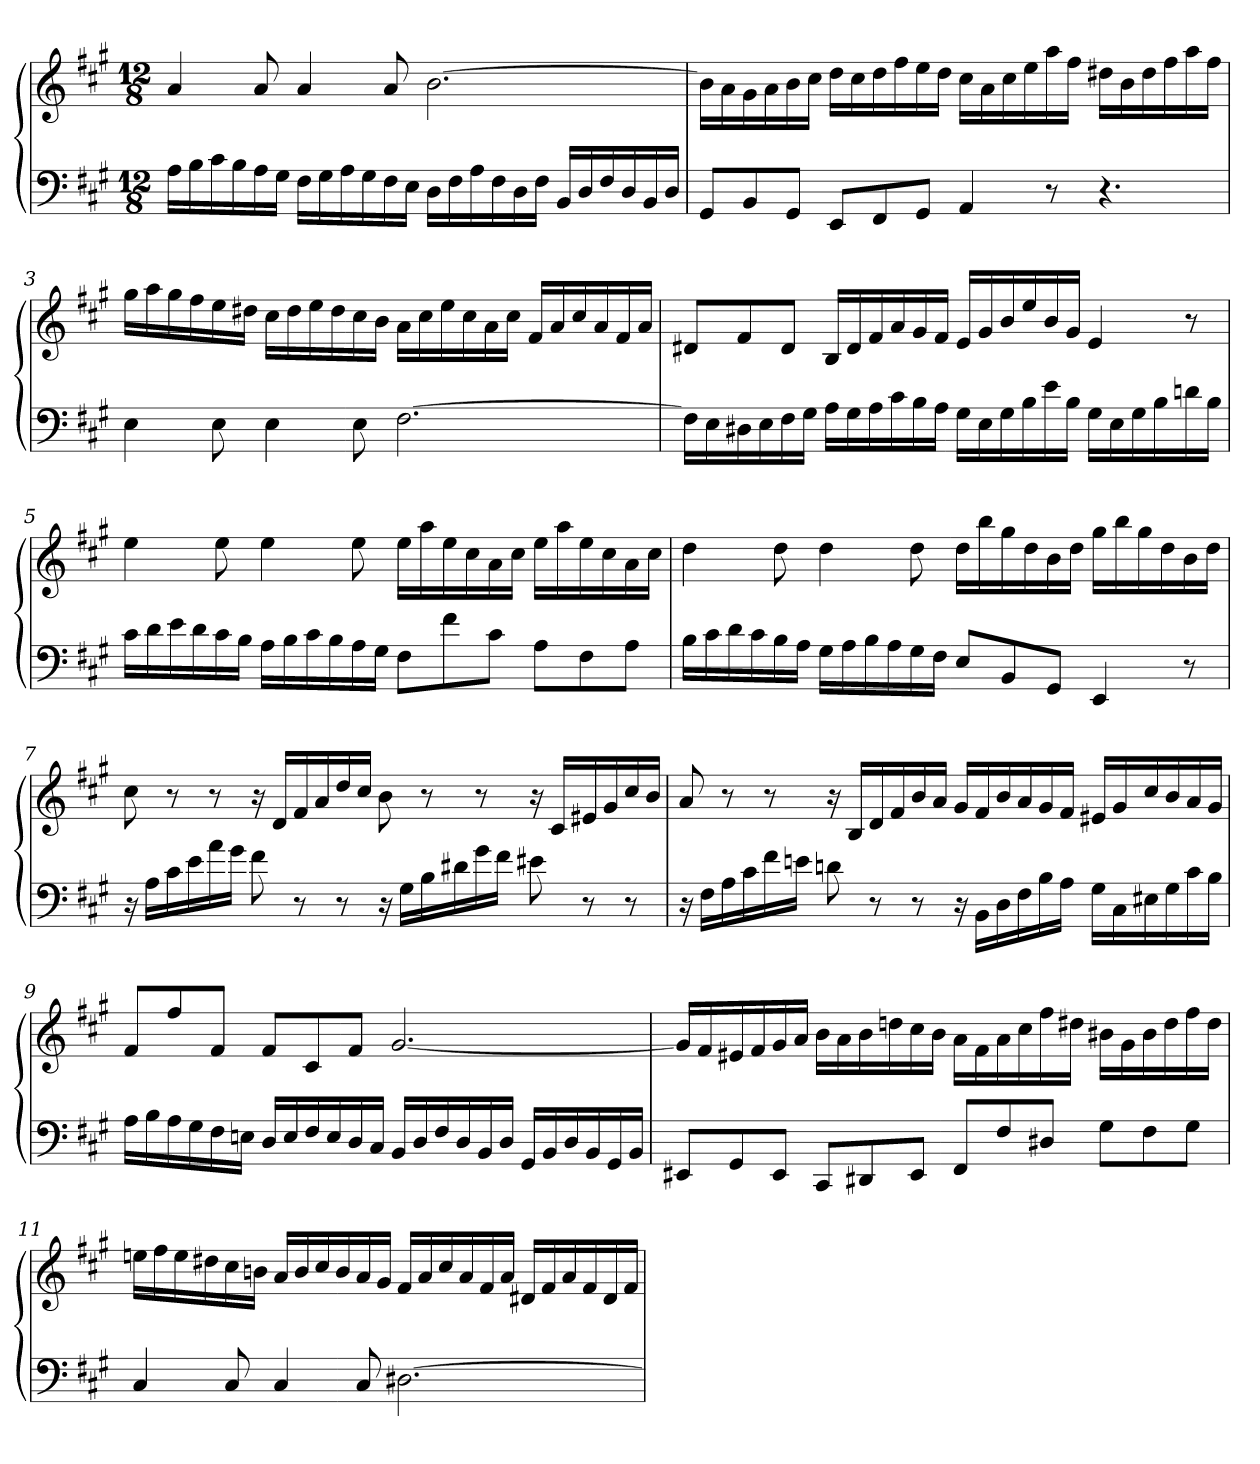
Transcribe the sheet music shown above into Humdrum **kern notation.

**kern	**kern
*part2	*part1
*staff2	*staff1
*clefF4	*clefG2
*k[f#c#g#]	*k[f#c#g#]
*A:	*A:
*M12/8	*M12/8
=1	=1
16A\LL	4a
16B\	.
16c#\	.
16B\	.
16A\	8a
16G#\JJ	.
16F#\LL	4a
16G#\	.
16A\	.
16G#\	.
16F#\	8a
16E\JJ	.
16D\LL	[2.b
16F#\	.
16A\	.
16F#\	.
16D\	.
16F#\JJ	.
16BB/LL	.
16D/	.
16F#/	.
16D/	.
16BB/	.
16D/JJ	.
=2	=2
8GG#/L	16b\LL]
.	16a\
8BB/	16g#\
.	16a\
8GG#/J	16b\
.	16cc#\JJ
8EE/L	16dd\LL
.	16cc#\
8FF#/	16dd\
.	16ff#\
8GG#/J	16ee\
.	16dd\JJ
4AA	16cc#\LL
.	16a\
.	16cc#\
.	16ee\
8r	16aa\
.	16ff#\JJ
4.r	16dd#X\LL
.	16b\
.	16dd#\
.	16ff#\
.	16aa\
.	16ff#\JJ
=3	=3
4E	16gg#\LL
.	16aa\
.	16gg#\
.	16ff#\
8E	16ee\
.	16dd#X\JJ
4E	16cc#\LL
.	16dd#\
.	16ee\
.	16dd#\
8E	16cc#\
.	16b\JJ
[2.F#	16a\LL
.	16cc#\
.	16ee\
.	16cc#\
.	16a\
.	16cc#\JJ
.	16f#/LL
.	16a/
.	16cc#/
.	16a/
.	16f#/
.	16a/JJ
=4	=4
16F#\LL]	8d#X/L
16E\	.
16D#X\	8f#/
16E\	.
16F#\	8d#/J
16G#\JJ	.
16A\LL	16B/LL
16G#\	16d#/
16A\	16f#/
16c#\	16a/
16B\	16g#/
16A\JJ	16f#/JJ
16G#\LL	16e/LL
16E\	16g#/
16G#\	16b/
16B\	16ee/
16e\	16b/
16B\JJ	16g#/JJ
16G#\LL	4e
16E\	.
16G#\	.
16B\	.
16dn\	8r
16B\JJ	.
=5	=5
16c#\LL	4ee
16d\	.
16e\	.
16d\	.
16c#\	8ee
16B\JJ	.
16A\LL	4ee
16B\	.
16c#\	.
16B\	.
16A\	8ee
16G#\JJ	.
8F#\L	16ee\LL
.	16aa\
8f#\	16ee\
.	16cc#\
8c#\J	16a\
.	16cc#\JJ
8A\L	16ee\LL
.	16aa\
8F#\	16ee\
.	16cc#\
8A\J	16a\
.	16cc#\JJ
=6	=6
16B\LL	4dd
16c#\	.
16d\	.
16c#\	.
16B\	8dd
16A\JJ	.
16G#\LL	4dd
16A\	.
16B\	.
16A\	.
16G#\	8dd
16F#\JJ	.
8E/L	16dd\LL
.	16bb\
8BB/	16gg#\
.	16dd\
8GG#/J	16b\
.	16dd\JJ
4EE	16gg#\LL
.	16bb\
.	16gg#\
.	16dd\
8r	16b\
.	16dd\JJ
=7	=7
16r	8cc#
16A\LL	.
16c#\	8r
16e\	.
16a\	8r
16g#\JJ	.
8f#	16r
.	16d/LL
8r	16f#/
.	16a/
8r	16dd/
.	16cc#/JJ
16r	8b
16G#\LL	.
16B\	8r
16d#X\	.
16g#\	8r
16f#\JJ	.
8e#X	16r
.	16c#/LL
8r	16e#X/
.	16g#/
8r	16cc#/
.	16b/JJ
=8	=8
16r	8a
16F#\LL	.
16A\	8r
16c#\	.
16f#\	8r
16en\JJ	.
8dn	16r
.	16B/LL
8r	16d/
.	16f#/
8r	16b/
.	16a/JJ
16r	16g#/LL
16BB\LL	16f#/
16D\	16b/
16F#\	16a/
16B\	16g#/
16A\JJ	16f#/JJ
16G#\LL	16e#X/LL
16C#\	16g#/
16E#X\	16cc#/
16G#\	16b/
16c#\	16a/
16B\JJ	16g#/JJ
=9	=9
16A\LL	8f#/L
16B\	.
16A\	8ff#/
16G#\	.
16F#\	8f#/J
16En\JJ	.
16D/LL	8f#/L
16E/	.
16F#/	8c#/
16E/	.
16D/	8f#/J
16C#/JJ	.
16BB/LL	[2.g#
16D/	.
16F#/	.
16D/	.
16BB/	.
16D/JJ	.
16GG#/LL	.
16BB/	.
16D/	.
16BB/	.
16GG#/	.
16BB/JJ	.
=10	=10
8EE#X/L	16g#/LL]
.	16f#/
8GG#/	16e#X/
.	16f#/
8EE#/J	16g#/
.	16a/JJ
8CC#/L	16b\LL
.	16a\
8DD#X/	16b\
.	16ddn\
8EE#/J	16cc#\
.	16b\JJ
8FF#/L	16a\LL
.	16f#\
8F#/	16a\
.	16cc#\
8D#/J	16ff#\
.	16dd#X\JJ
8G#\L	16b#X\LL
.	16g#\
8F#\	16b#\
.	16dd#\
8G#\J	16ff#\
.	16dd#\JJ
=11	=11
4C#	16een\LL
.	16ff#\
.	16ee\
.	16dd#X\
8C#	16cc#\
.	16bn\JJ
4C#	16a/LL
.	16b/
.	16cc#/
.	16b/
8C#	16a/
.	16g#/JJ
[2.D#X	16f#/LL
.	16a/
.	16cc#/
.	16a/
.	16f#/
.	16a/JJ
.	16d#/LL
.	16f#/
.	16a/
.	16f#/
.	16d#/
.	16f#/JJ
=	=
*-	*-
